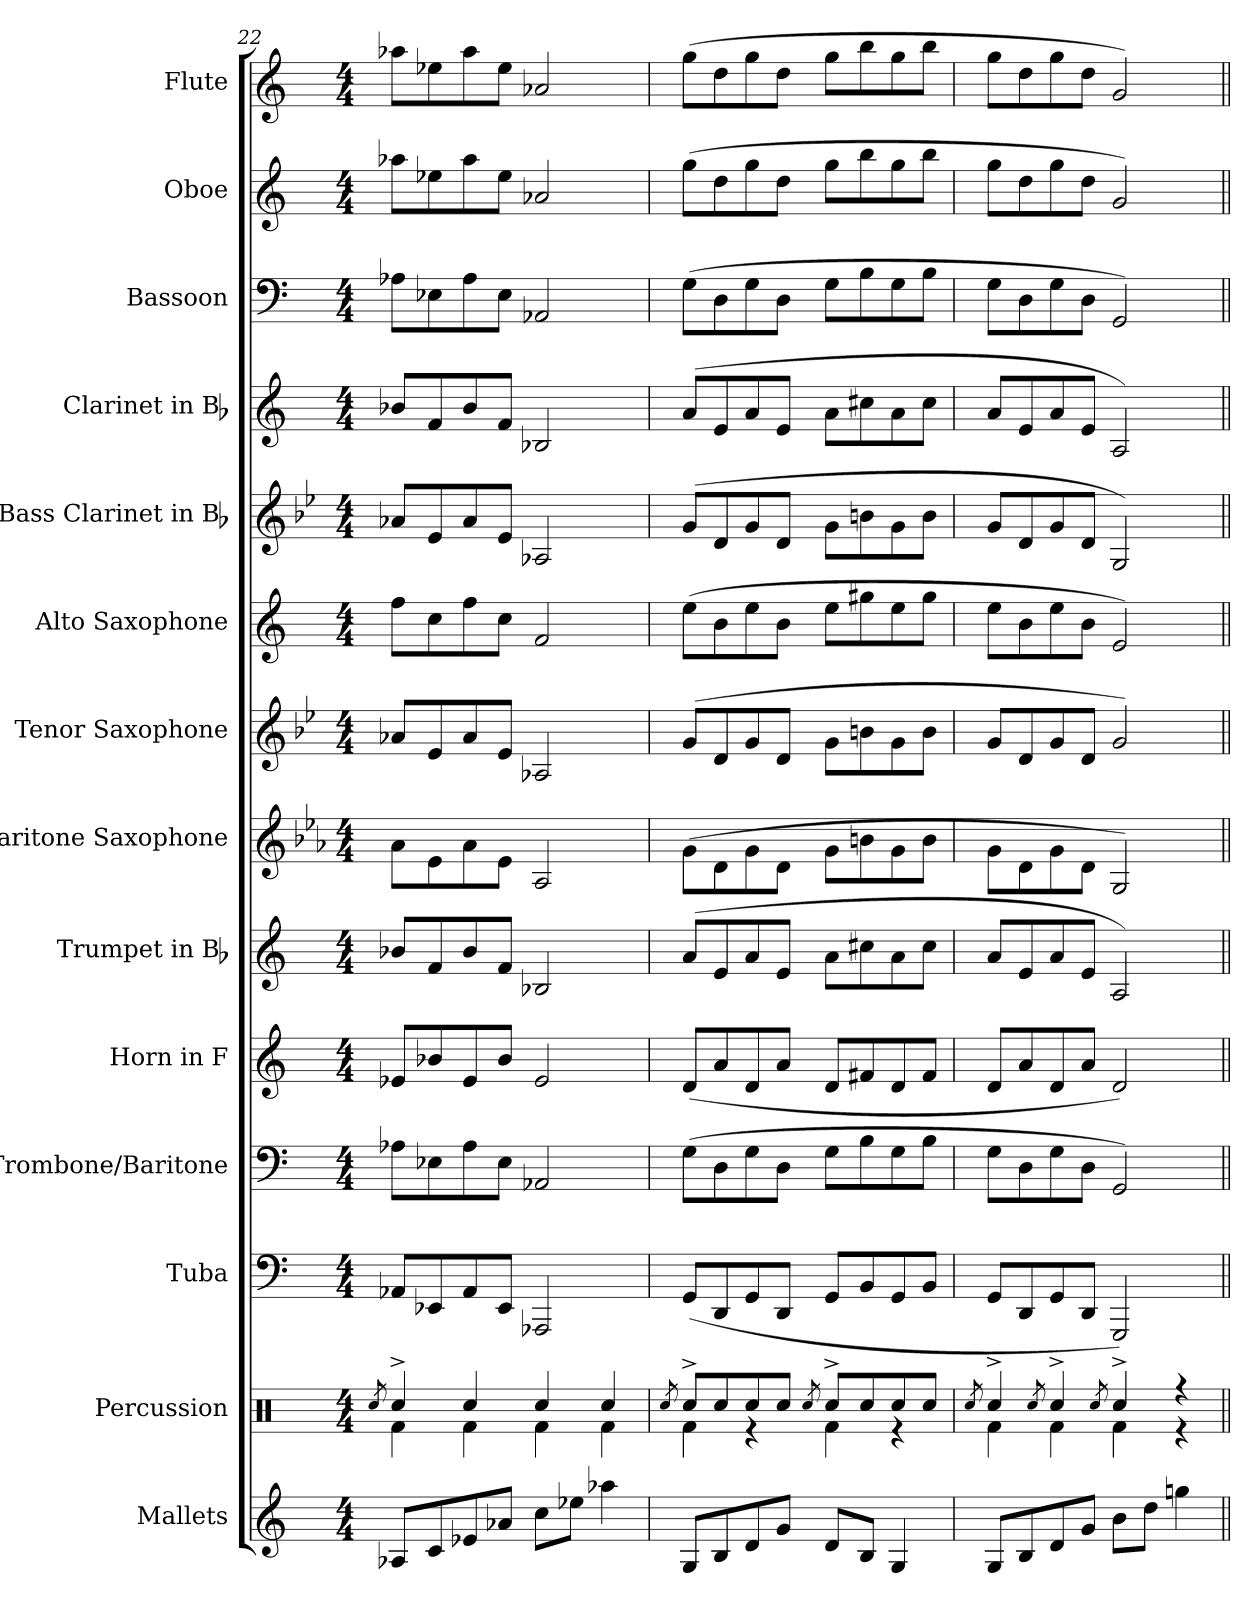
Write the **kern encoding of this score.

**kern	**kern	**kern	**kern	**kern	**kern	**kern	**kern	**kern	**kern	**kern	**kern	**kern	**kern
*part14	*part13	*part12	*part11	*part10	*part9	*part8	*part7	*part6	*part5	*part4	*part3	*part2	*part1
*staff14	*staff13	*staff12	*staff11	*staff10	*staff9	*staff8	*staff7	*staff6	*staff5	*staff4	*staff3	*staff2	*staff1
*I"Mallets	*I"Percussion	*I"Tuba	*I"Trombone/Baritone	*I"Horn in F	*I"Trumpet in Bb	*I"Baritone Saxophone	*I"Tenor Saxophone	*I"Alto Saxophone	*I"Bass Clarinet in Bb	*I"Clarinet in Bb	*I"Bassoon	*I"Oboe	*I"Flute
*I'Mts	*I'Perc.	*I'Tba.	*I'Tbn. Btn.	*I'Hn.	*I'Tpt.	*I'BSax	*I'TSax	*I'A Sax	*I'B. Cl.	*I'Cl.	*I'Bsn.	*I'Ob.	*I'Fl.
*clefG2	*clefX	*clefF4	*clefF4	*clefG2	*clefG2	*clefG2	*clefG2	*clefG2	*clefG2	*clefG2	*clefF4	*clefG2	*clefG2
*	*	*	*	*ITrd4c7	*ITrd1c2	*ITrd12c21	*ITrd8c14	*ITrd5c9	*ITrd8c14	*ITrd1c2	*	*	*
*k[]	*k[]	*k[]	*k[]	*k[b-]	*k[b-e-]	*k[b-e-a-]	*k[b-e-]	*k[b-e-a-]	*k[b-e-]	*k[b-e-]	*k[]	*k[]	*k[]
*M4/4	*M4/4	*M4/4	*M4/4	*M4/4	*M4/4	*M4/4	*M4/4	*M4/4	*M4/4	*M4/4	*M4/4	*M4/4	*M4/4
=22	=22	=22	=22	=22	=22	=22	=22	=22	=22	=22	=22	=22	=22
.	8qRcci/	.	.	.	.	.	.	.	.	.	.	.	.
*	*^	*	*	*	*	*	*	*	*	*	*	*	*
8A-Xi/L	4Rcc^i/	4Rfi\	8AA-Xi/L	8A-Xi\L	8A-Xi/L	8a-Xi/L	8A-i\L	8A-Xi/L	8a-i\L	8A-Xi/L	8a-Xi/L	8A-Xi\L	8aa-Xi\L	8aa-Xi\L
8ci/	.	.	8EE-Xi/	8E-Xi\	8e-Xi/	8e-i/	8E-i\	8E-i/	8e-i\	8E-i/	8e-i/	8E-Xi\	8ee-Xi\	8ee-Xi\
8e-Xi/	4Rcci/	4Rfi\	8AA-i/	8A-i\	8A-i/	8a-i/	8A-i\	8A-i/	8a-i\	8A-i/	8a-i/	8A-i\	8aa-i\	8aa-i\
8a-Xi/J	.	.	8EE-i/J	8E-i\J	8e-i/J	8e-i/J	8E-i\J	8E-i/J	8e-i\J	8E-i/J	8e-i/J	8E-i\J	8ee-i\J	8ee-i\J
8cci\L	4Rcci/	4Rfi\	2AAA-Xi/	2AA-Xi/	2A-i/	2A-Xi/	2AA-i/	2AA-Xi/	2A-i/	2AA-Xi/	2A-Xi/	2AA-Xi/	2a-Xi/	2a-Xi/
8ee-Xi\J	.	.	.	.	.	.	.	.	.	.	.	.	.	.
4aa-Xi\	4Rcci/	4Rfi\	.	.	.	.	.	.	.	.	.	.	.	.
=23	=23	=23	=23	=23	=23	=23	=23	=23	=23	=23	=23	=23	=23	=23
.	8qRcci/	.	.	.	.	.	.	.	.	.	.	.	.	.
8Gi/L	8Rcc^i/L	4Rfi\	(8GGi/L	(8Gi\L	(8Gi/L	(8gi/L	(8Gi\L	(8Gi/L	(8gi\L	(8Gi/L	(8gi/L	(8Gi\L	(8ggi\L	(8ggi\L
8Bi/	8Rcci/	.	8DDi/	8Di\	8di/	8di/	8Di\	8Di/	8di\	8Di/	8di/	8Di\	8ddi\	8ddi\
8di/	8Rcci/	4r	8GGi/	8Gi\	8Gi/	8gi/	8Gi\	8Gi/	8gi\	8Gi/	8gi/	8Gi\	8ggi\	8ggi\
8gi/J	8Rcci/J	.	8DDi/J	8Di\J	8di/J	8di/J	8Di\J	8Di/J	8di\J	8Di/J	8di/J	8Di\J	8ddi\J	8ddi\J
.	8qRcci/	.	.	.	.	.	.	.	.	.	.	.	.	.
8di/L	8Rcc^i/L	4Rfi\	8GGi/L	8Gi\L	8Gi/L	8gi\L	8Gi\L	8Gi\L	8gi\L	8Gi\L	8gi\L	8Gi\L	8ggi\L	8ggi\L
8Bi/J	8Rcci/	.	8BBi/	8Bi\	8Bni/	8bni\	8Bni\	8Bni\	8bni\	8Bni\	8bni\	8Bi\	8bbi\	8bbi\
4Gi/	8Rcci/	4r	8GGi/	8Gi\	8Gi/	8gi\	8Gi\	8Gi\	8gi\	8Gi\	8gi\	8Gi\	8ggi\	8ggi\
.	8Rcci/J	.	8BBi/J	8Bi\J	8Bi/J	8bi\J	8Bi\J	8Bi\J	8bi\J	8Bi\J	8bi\J	8Bi\J	8bbi\J	8bbi\J
=24	=24	=24	=24	=24	=24	=24	=24	=24	=24	=24	=24	=24	=24	=24
.	8qRcci/	.	.	.	.	.	.	.	.	.	.	.	.	.
8Gi/L	4Rcc^i/	4Rfi\	8GGi/L	8Gi\L	8Gi/L	8gi/L	8Gi\L	8Gi/L	8gi\L	8Gi/L	8gi/L	8Gi\L	8ggi\L	8ggi\L
8Bi/	.	.	8DDi/	8Di\	8di/	8di/	8Di\	8Di/	8di\	8Di/	8di/	8Di\	8ddi\	8ddi\
.	8qRcci/	.	.	.	.	.	.	.	.	.	.	.	.	.
8di/	4Rcc^i/	4Rfi\	8GGi/	8Gi\	8Gi/	8gi/	8Gi\	8Gi/	8gi\	8Gi/	8gi/	8Gi\	8ggi\	8ggi\
8gi/J	.	.	8DDi/J	8Di\J	8di/J	8di/J	8Di\J	8Di/J	8di\J	8Di/J	8di/J	8Di\J	8ddi\J	8ddi\J
.	8qRcci/	.	.	.	.	.	.	.	.	.	.	.	.	.
8bi\L	4Rcc^i/	4Rfi\	2GGGi/)	2GGi/)	2Gi/)	2Gi/)	2GGi/)	2Gi/)	2Gi/)	2GGi/)	2Gi/)	2GGi/)	2gi/)	2gi/)
8ddi\J	.	.	.	.	.	.	.	.	.	.	.	.	.	.
4ggni\	4r	4r	.	.	.	.	.	.	.	.	.	.	.	.
*	*v	*v	*	*	*	*	*	*	*	*	*	*	*	*
=||	=||	=||	=||	=||	=||	=||	=||	=||	=||	=||	=||	=||	=||
*-	*-	*-	*-	*-	*-	*-	*-	*-	*-	*-	*-	*-	*-
